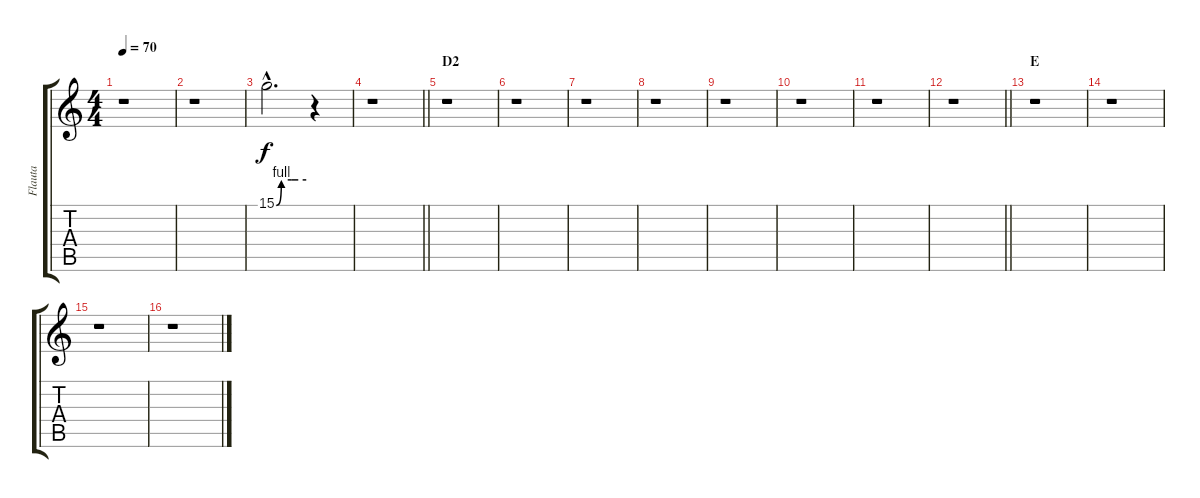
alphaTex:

\track ("Flauta" "Flauta") {instrument ocarina}
\staff {score tabs}
\tuning (E4 B3 G3 D3 A2 E2) {hide}
\ts (4 4)
\tempo 70
\clef g2
\ks c
r.1{dy f} |
r.1 |
15.1{be (custom 0 0 10 4 30 4 44 4 60 4) hac}.2{d} r.4 |
\barLineRight lightlight
r.1 |
\section ("" "D2")
r.1 |
r.1 |
r.1 |
r.1 |
r.1 |
r.1 |
r.1 |
\barLineRight lightlight
r.1 |
\section ("" "E")
r.1 |
r.1 |
r.1 |
r.1
